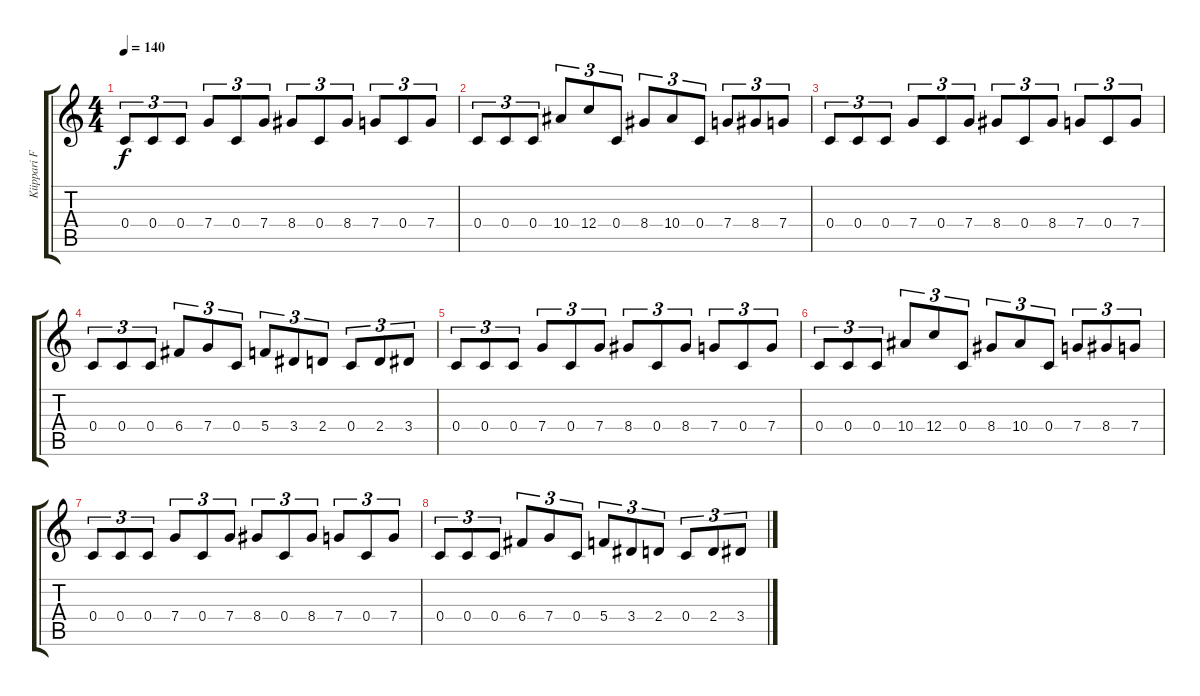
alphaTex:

\track ("Kiippari FX2" "Kiippari F") {instrument electricguitarclean}
\staff {score tabs}
\tuning (D4 A3 F3 C3 G2 C2) {hide}
\ts (4 4)
\tempo 140
\clef g2
\ks c
0.4.8{tu (3 2) dy f} 0.4.8{tu (3 2)} 0.4.8{tu (3 2)} 7.4.8{tu (3 2)} 0.4.8{tu (3 2)} 7.4.8{tu (3 2)} 8.4.8{tu (3 2)} 0.4.8{tu (3 2)} 8.4.8{tu (3 2)} 7.4.8{tu (3 2)} 0.4.8{tu (3 2)} 7.4.8{tu (3 2)} |
0.4.8{tu (3 2)} 0.4.8{tu (3 2)} 0.4.8{tu (3 2)} 10.4.8{tu (3 2)} 12.4.8{tu (3 2)} 0.4.8{tu (3 2)} 8.4.8{tu (3 2)} 10.4.8{tu (3 2)} 0.4.8{tu (3 2)} 7.4.8{tu (3 2)} 8.4.8{tu (3 2)} 7.4.8{tu (3 2)} |
0.4.8{tu (3 2)} 0.4.8{tu (3 2)} 0.4.8{tu (3 2)} 7.4.8{tu (3 2)} 0.4.8{tu (3 2)} 7.4.8{tu (3 2)} 8.4.8{tu (3 2)} 0.4.8{tu (3 2)} 8.4.8{tu (3 2)} 7.4.8{tu (3 2)} 0.4.8{tu (3 2)} 7.4.8{tu (3 2)} |
0.4.8{tu (3 2)} 0.4.8{tu (3 2)} 0.4.8{tu (3 2)} 6.4.8{tu (3 2)} 7.4.8{tu (3 2)} 0.4.8{tu (3 2)} 5.4.8{tu (3 2)} 3.4.8{tu (3 2)} 2.4.8{tu (3 2)} 0.4.8{tu (3 2)} 2.4.8{tu (3 2)} 3.4.8{tu (3 2)} |
0.4.8{tu (3 2)} 0.4.8{tu (3 2)} 0.4.8{tu (3 2)} 7.4.8{tu (3 2)} 0.4.8{tu (3 2)} 7.4.8{tu (3 2)} 8.4.8{tu (3 2)} 0.4.8{tu (3 2)} 8.4.8{tu (3 2)} 7.4.8{tu (3 2)} 0.4.8{tu (3 2)} 7.4.8{tu (3 2)} |
0.4.8{tu (3 2)} 0.4.8{tu (3 2)} 0.4.8{tu (3 2)} 10.4.8{tu (3 2)} 12.4.8{tu (3 2)} 0.4.8{tu (3 2)} 8.4.8{tu (3 2)} 10.4.8{tu (3 2)} 0.4.8{tu (3 2)} 7.4.8{tu (3 2)} 8.4.8{tu (3 2)} 7.4.8{tu (3 2)} |
0.4.8{tu (3 2)} 0.4.8{tu (3 2)} 0.4.8{tu (3 2)} 7.4.8{tu (3 2)} 0.4.8{tu (3 2)} 7.4.8{tu (3 2)} 8.4.8{tu (3 2)} 0.4.8{tu (3 2)} 8.4.8{tu (3 2)} 7.4.8{tu (3 2)} 0.4.8{tu (3 2)} 7.4.8{tu (3 2)} |
0.4.8{tu (3 2)} 0.4.8{tu (3 2)} 0.4.8{tu (3 2)} 6.4.8{tu (3 2)} 7.4.8{tu (3 2)} 0.4.8{tu (3 2)} 5.4.8{tu (3 2)} 3.4.8{tu (3 2)} 2.4.8{tu (3 2)} 0.4.8{tu (3 2)} 2.4.8{tu (3 2)} 3.4.8{tu (3 2)}
